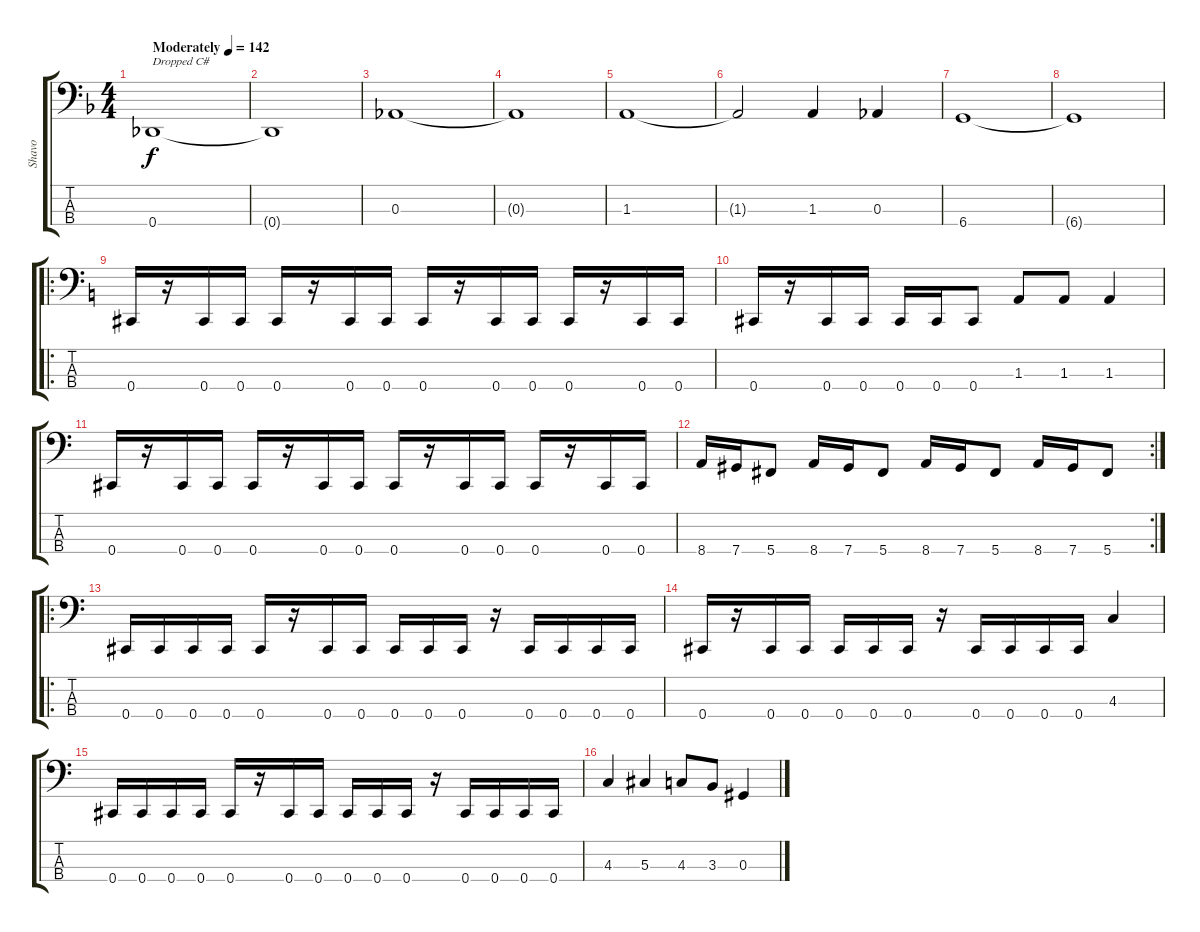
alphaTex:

\track ("Shavo" "Shavo") {instrument electricbasspick}
\staff {score tabs}
\tuning (Gb2 Db2 Ab1 Db1) {hide}
\ts (4 4)
\tempo (142 "Moderately")
\clef f4
\ks f
0.4.1{txt "Dropped C#" dy f instrument electricbasspick} |
0.4{t}.1 |
0.3.1 |
0.3{t}.1 |
1.3.1 |
1.3{t}.2 1.3.4 0.3.4 |
6.4.1 |
6.4{t}.1 |
\ro
\ks c
0.4.16 r.16 0.4.16 0.4.16 0.4.16 r.16 0.4.16 0.4.16 0.4.16 r.16 0.4.16 0.4.16 0.4.16 r.16 0.4.16 0.4.16 |
0.4.16 r.16 0.4.16 0.4.16 0.4.16 0.4.16 0.4.8 1.3.8 1.3.8 1.3.4 |
0.4.16 r.16 0.4.16 0.4.16 0.4.16 r.16 0.4.16 0.4.16 0.4.16 r.16 0.4.16 0.4.16 0.4.16 r.16 0.4.16 0.4.16 |
\rc 2
8.4.16 7.4.16 5.4.8 8.4.16 7.4.16 5.4.8 8.4.16 7.4.16 5.4.8 8.4.16 7.4.16 5.4.8 |
\ro
0.4.16 0.4.16 0.4.16 0.4.16 0.4.16 r.16 0.4.16 0.4.16 0.4.16 0.4.16 0.4.16 r.16 0.4.16 0.4.16 0.4.16 0.4.16 |
0.4.16 r.16 0.4.16 0.4.16 0.4.16 0.4.16 0.4.16 r.16 0.4.16 0.4.16 0.4.16 0.4.16 4.3.4 |
0.4.16 0.4.16 0.4.16 0.4.16 0.4.16 r.16 0.4.16 0.4.16 0.4.16 0.4.16 0.4.16 r.16 0.4.16 0.4.16 0.4.16 0.4.16 |
4.3.4 5.3.4 4.3.8 3.3.8 0.3.4
